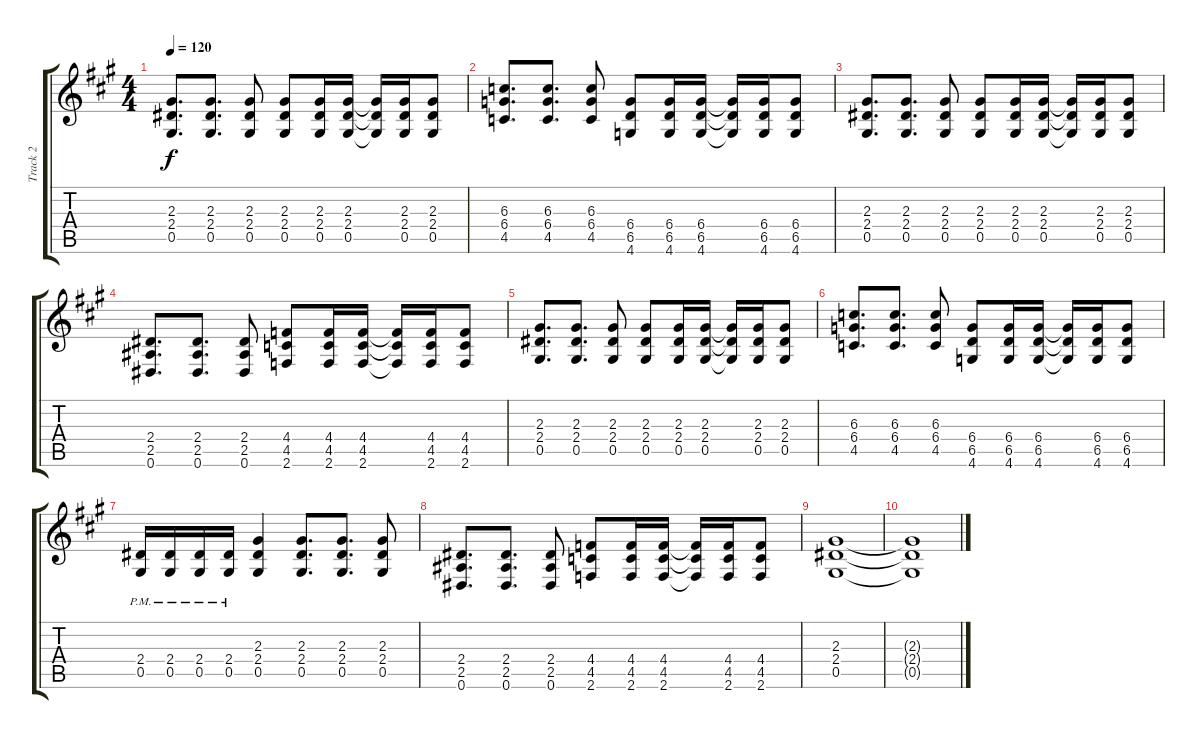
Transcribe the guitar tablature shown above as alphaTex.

\track ("Track 2" "Track 2") {instrument distortionguitar}
\staff {score tabs}
\tuning (Eb4 Bb3 Gb3 Db3 Ab2 Eb2) {hide}
\ts (4 4)
\tempo 120
\clef g2
\ks a
(2.3 2.4 0.5).8{d dy f} (2.3 2.4 0.5).8{d} (2.3 2.4 0.5).8 (2.3 2.4 0.5).8 (2.3 2.4 0.5).16 (2.3 2.4 0.5).16 (2.3{t} 2.4{t} 0.5{t}).16 (2.3 2.4 0.5).16 (2.3 2.4 0.5).8 |
(6.3 6.4 4.5).8{d} (6.3 6.4 4.5).8{d} (6.3 6.4 4.5).8 (6.4 6.5 4.6).8 (6.4 6.5 4.6).16 (6.4 6.5 4.6).16 (6.4{t} 6.5{t} 4.6{t}).16 (6.4 6.5 4.6).16 (6.4 6.5 4.6).8 |
(2.3 2.4 0.5).8{d} (2.3 2.4 0.5).8{d} (2.3 2.4 0.5).8 (2.3 2.4 0.5).8 (2.3 2.4 0.5).16 (2.3 2.4 0.5).16 (2.3{t} 2.4{t} 0.5{t}).16 (2.3 2.4 0.5).16 (2.3 2.4 0.5).8 |
(2.4 2.5 0.6).8{d} (2.4 2.5 0.6).8{d} (2.4 2.5 0.6).8 (4.4 4.5 2.6).8 (4.4 4.5 2.6).16 (4.4 4.5 2.6).16 (4.4{t} 4.5{t} 2.6{t}).16 (4.4 4.5 2.6).16 (4.4 4.5 2.6).8 |
(2.3 2.4 0.5).8{d} (2.3 2.4 0.5).8{d} (2.3 2.4 0.5).8 (2.3 2.4 0.5).8 (2.3 2.4 0.5).16 (2.3 2.4 0.5).16 (2.3{t} 2.4{t} 0.5{t}).16 (2.3 2.4 0.5).16 (2.3 2.4 0.5).8 |
(6.3 6.4 4.5).8{d} (6.3 6.4 4.5).8{d} (6.3 6.4 4.5).8 (6.4 6.5 4.6).8 (6.4 6.5 4.6).16 (6.4 6.5 4.6).16 (6.4{t} 6.5{t} 4.6{t}).16 (6.4 6.5 4.6).16 (6.4 6.5 4.6).8 |
(2.4{pm} 0.5{pm}).16 (2.4{pm} 0.5{pm}).16 (2.4{pm} 0.5{pm}).16 (2.4{pm} 0.5{pm}).16 (2.3 2.4 0.5).4 (2.3 2.4 0.5).8{d} (2.3 2.4 0.5).8{d} (2.3 2.4 0.5).8 |
(2.4 2.5 0.6).8{d} (2.4 2.5 0.6).8{d} (2.4 2.5 0.6).8 (4.4 4.5 2.6).8 (4.4 4.5 2.6).16 (4.4 4.5 2.6).16 (4.4{t} 4.5{t} 2.6{t}).16 (4.4 4.5 2.6).16 (4.4 4.5 2.6).8 |
(2.3 2.4 0.5).1 |
(2.3{t} 2.4{t} 0.5{t}).1
